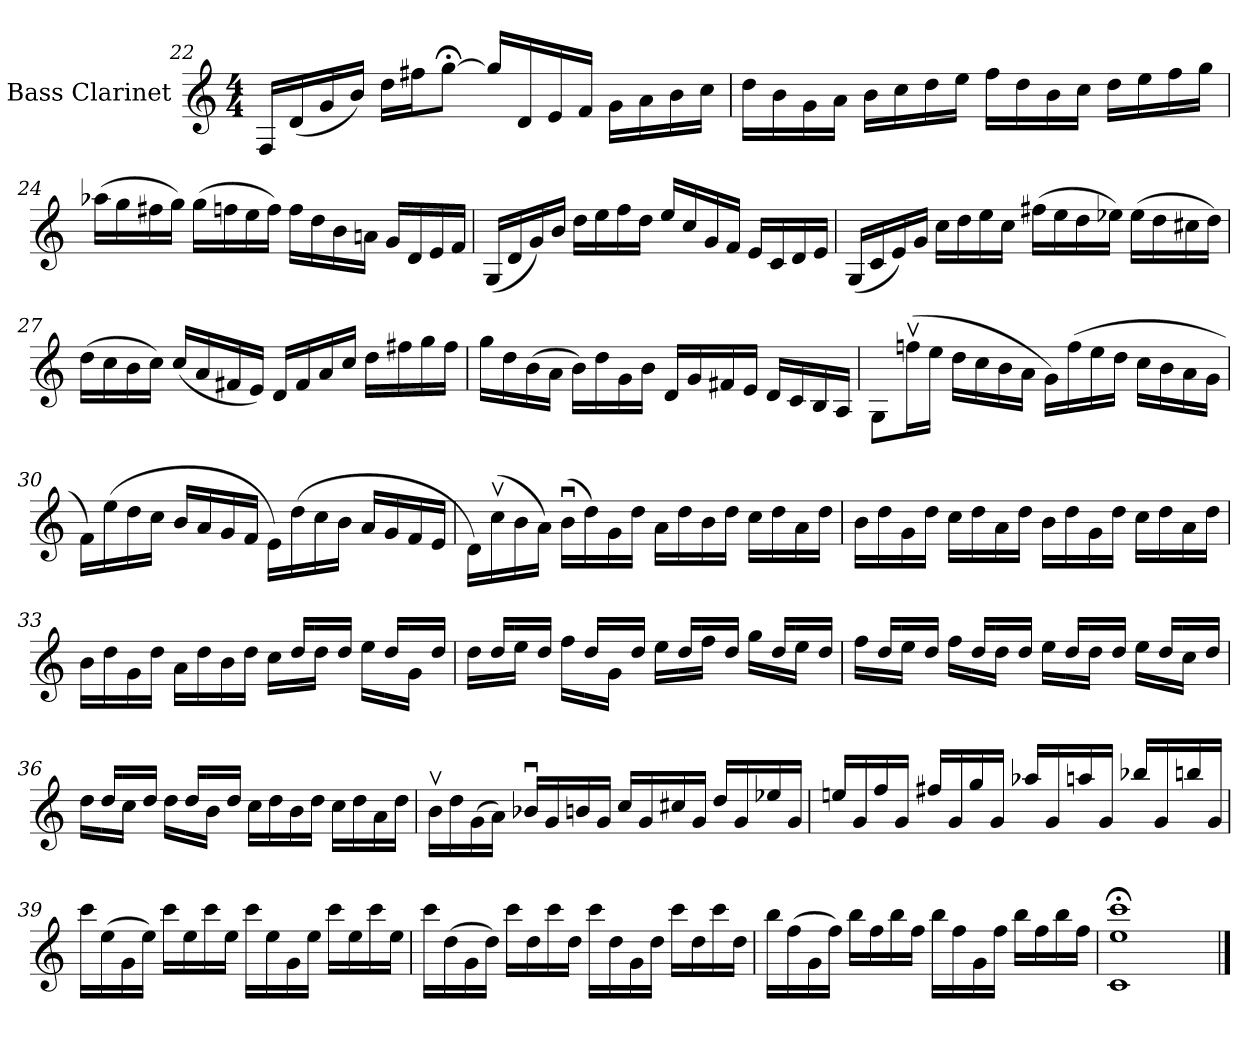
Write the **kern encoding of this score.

**kern
*part1
*staff1
*I"Bass Clarinet
*I'B. Cl.
*clefG2
*ITrd8c14
*k[]
*C:
*M4/4
=22
16FF/LL
(16D/
16G/
16B/JJ)
16d\LL
16f#X\J
[8g;<\J
16g/LL]
16D/
16E/
16F/JJ
16G\LL
16A\
16B\
16c\JJ
!!LO:LB:g=z
=23
16d\LL
16B\
16G\
16A\JJ
16B\LL
16c\
16d\
16e\JJ
16f\LL
16d\
16B\
16c\JJ
16d\LL
16e\
16f\
16g\JJ
=24
(16a-X\LL
16g\
16f#X\
16g\JJ)
(16g\LL
16fn\
16e\
16f\JJ)
16f\LL
16d\
16B\
16An\JJ
16G/LL
16D/
16E/
16F/JJ
!!LO:LB:g=z
=25
(16GG/LL
16D/
16G/)
16B/JJ
16d\LL
16e\
16f\
16d\JJ
16e/LL
16c/
16G/
16F/JJ
16E/LL
16C/
16D/
16E/JJ
=26
(16GG/LL
16C/
16E/)
16G/JJ
16c\LL
16d\
16e\
16c\JJ
(16f#X\LL
16e\
16d\
16e-X\JJ)
(16e-\LL
16d\
16c#X\
16d\JJ)
!!LO:LB:g=z
=27
(16d\LL
16c\
16B\
16c\JJ)
(16c/LL
16A/
16F#X/
16E/JJ)
16D/LL
16F#/
16A/
16c/JJ
16d\LL
16f#X\
16g\
16f#\JJ
=28
16g\LL
16d\
(16B\
16A\JJ
16B\LL)
16d\
16G\
16B\JJ
16D/LL
16G/
16F#X/
16E/JJ
16D/LL
16C/
16BB/
16AA/JJ
!!LO:LB:g=z
=29
8GG\L
(16fnv\L
16e\JJ
16d\LL
16c\
16B\
16A\JJ
16G\LL)
(16f\
16e\
16d\JJ
16c\LL
16B\
16A\
16G\JJ
=30
16F\LL)
(16e\
16d\
16c\JJ
16B/LL
16A/
16G/
16F/JJ
16E\LL)
(16d\
16c\
16B\JJ
16A/LL
16G/
16F/
16E/JJ
!!LO:LB:g=z
=31
16D\LL)
(16cv\
16B\
16A\JJ)
(16Bu\LL
16d\)
16G\
16d\JJ
16A\LL
16d\
16B\
16d\JJ
16c\LL
16d\
16A\
16d\JJ
=32
16B\LL
16d\
16G\
16d\JJ
16c\LL
16d\
16A\
16d\JJ
16B\LL
16d\
16G\
16d\JJ
16c\LL
16d\
16A\
16d\JJ
!!LO:LB:g=z
=33
*^
2ryy	16B\LL
.	16d\
.	16G\
.	16d\JJ
.	16A\LL
.	16d\
.	16B\
.	16d\JJ
16ryy	16c\LL
16d/LL	16ryy
16ryy	16d\JJ
16d/JJ	16ryy
16ryy	16e\LL
16d/LL	16ryy
16ryy	16G\JJ
16d/JJ	16ryy
=34	=34
16ryy	16d\LL
16d/LL	16ryy
16ryy	16e\JJ
16d/JJ	16ryy
16ryy	16f\LL
16d/LL	16ryy
16ryy	16G\JJ
16d/JJ	16ryy
16ryy	16e\LL
16d/LL	16ryy
16ryy	16f\JJ
16d/JJ	16ryy
16ryy	16g\LL
16d/LL	16ryy
16ryy	16e\JJ
16d/JJ	16ryy
!!LO:PB:g=z	!!
=35	=35
16ryy	16f\LL
16d/LL	16ryy
16ryy	16e\JJ
16d/JJ	16ryy
16ryy	16f\LL
16d/LL	16ryy
16ryy	16d\JJ
16d/JJ	16ryy
16ryy	16e\LL
16d/LL	16ryy
16ryy	16d\JJ
16d/JJ	16ryy
16ryy	16e\LL
16d/LL	16ryy
16ryy	16c\JJ
16d/JJ	16ryy
=36	=36
16ryy	16d\LL
16d/LL	16ryy
16ryy	16c\JJ
16d/JJ	16ryy
16ryy	16d\LL
16d/LL	16ryy
16ryy	16B\JJ
16d/JJ	16ryy
16c\LL	2ryy
16d\	.
16B\	.
16d\JJ	.
16c\LL	.
16d\	.
16A\	.
16d\JJ	.
*v	*v
!!LO:LB:g=z
=37
16Bv\LL
16d\
(16G\
16A\JJ)
16B-Xu/LL
16G/
16Bn/
16G/JJ
16c/LL
16G/
16c#X/
16G/JJ
16d/LL
16G/
16e-X/
16G/JJ
=38
16en/LL
16G/
16f/
16G/JJ
16f#X/LL
16G/
16g/
16G/JJ
16a-X/LL
16G/
16an/
16G/JJ
16b-X/LL
16G/
16bn/
16G/JJ
!!LO:LB:g=z
=39
16cc\LL
(16e\
16G\
16e\JJ)
16cc\LL
16e\
16cc\
16e\JJ
16cc\LL
16e\
16G\
16e\JJ
16cc\LL
16e\
16cc\
16e\JJ
=40
16cc\LL
(16d\
16G\
16d\JJ)
16cc\LL
16d\
16cc\
16d\JJ
16cc\LL
16d\
16G\
16d\JJ
16cc\LL
16d\
16cc\
16d\JJ
!!LO:LB:g=z
=41
16b\LL
(16f\
16G\
16f\JJ)
16b\LL
16f\
16b\
16f\JJ
16b\LL
16f\
16G\
16f\JJ
16b\LL
16f\
16b\
16f\JJ
=42
1C;< 1e;< 1cc;<
==
*-
